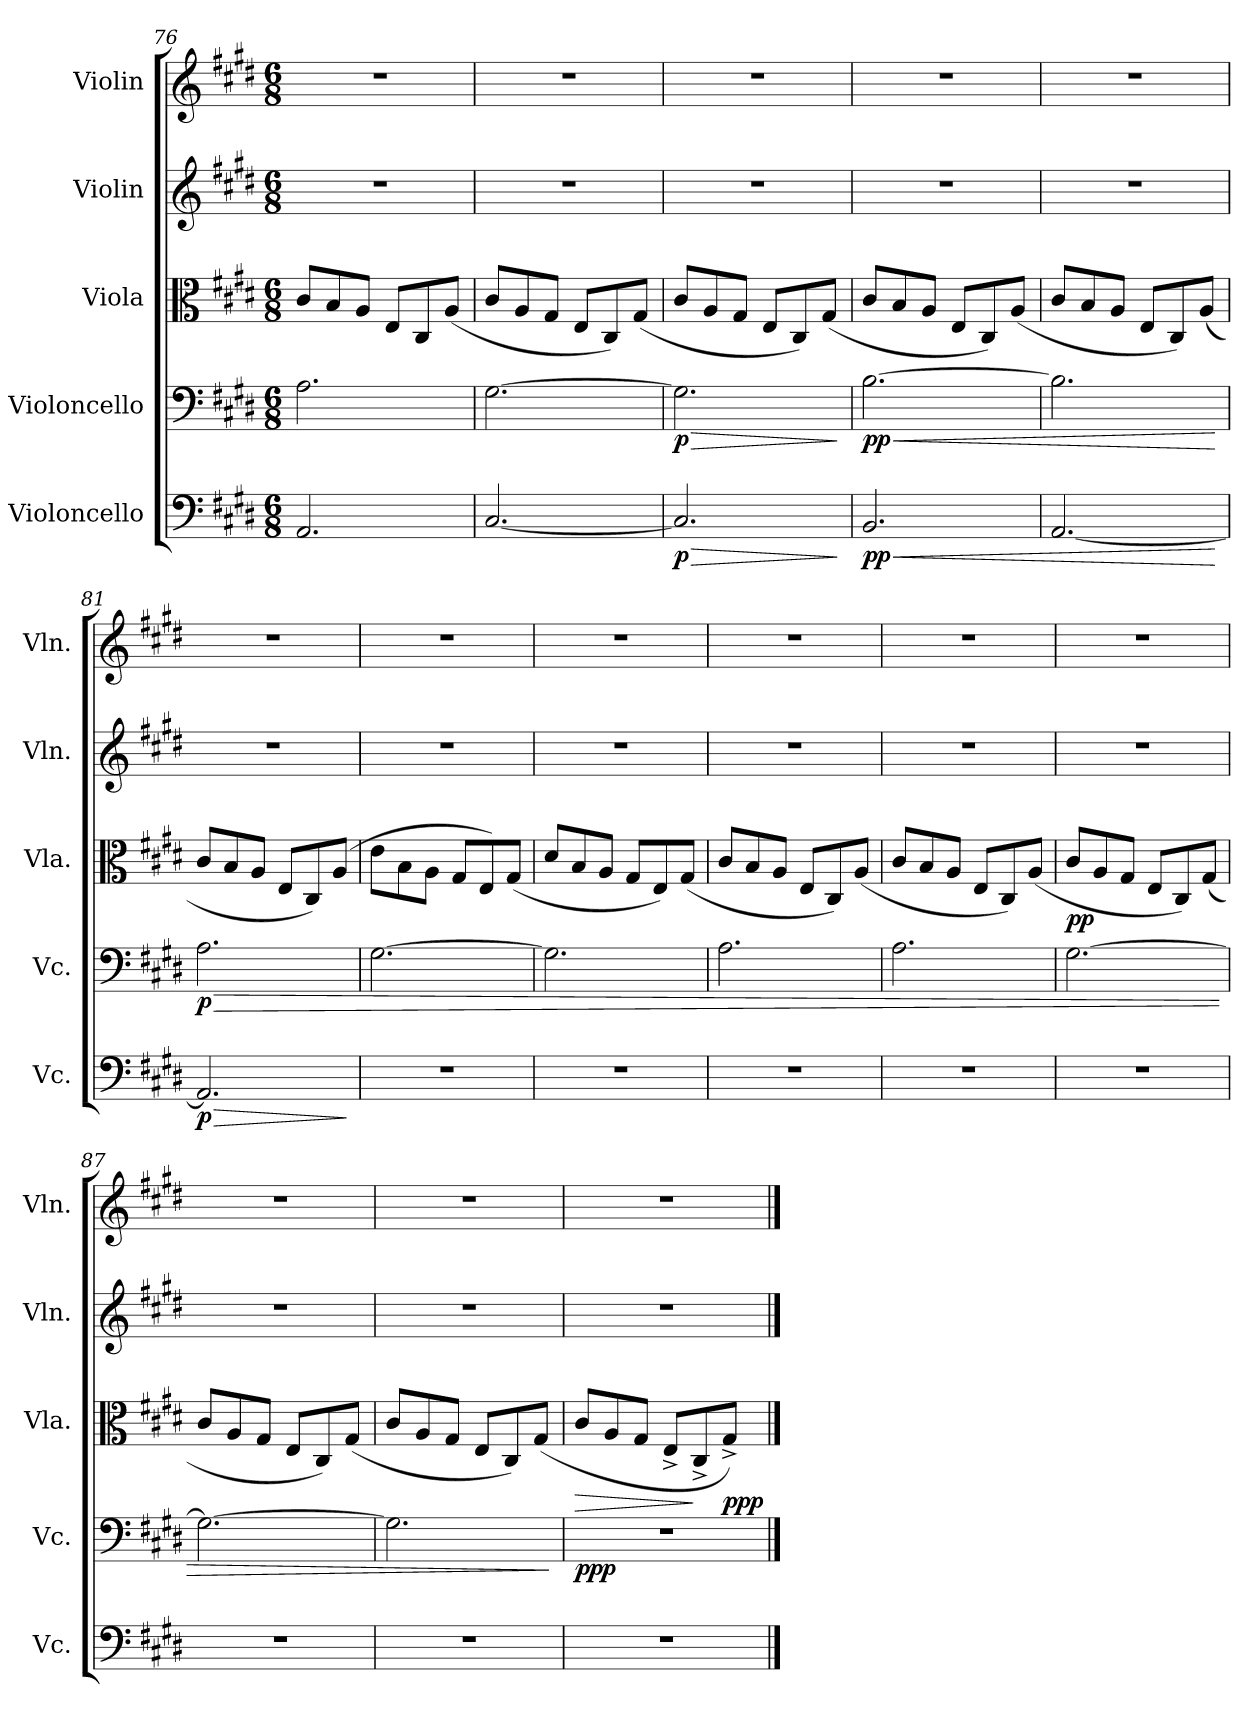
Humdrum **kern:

**kern	**dynam	**kern	**dynam	**kern	**dynam	**kern	**kern
*part5	*part5	*part4	*part4	*part3	*part3	*part2	*part1
*staff5	*staff5	*staff4	*staff4	*staff3	*staff3	*staff2	*staff1
*I"Violoncello	*	*I"Violoncello	*	*I"Viola	*	*I"Violin	*I"Violin
*I'Vc.	*	*I'Vc.	*	*I'Vla.	*	*I'Vln.	*I'Vln.
*clefF4	*	*clefF4	*	*clefC3	*	*clefG2	*clefG2
*k[f#c#g#d#]	*	*k[f#c#g#d#]	*	*k[f#c#g#d#]	*	*k[f#c#g#d#]	*k[f#c#g#d#]
*M6/8	*	*M6/8	*	*M6/8	*	*M6/8	*M6/8
=76	=76	=76	=76	=76	=76	=76	=76
2.AA/	.	2.A\	.	8c#/L	.	2.r	2.r
.	.	.	.	8B/	.	.	.
.	.	.	.	8A/J	.	.	.
.	.	.	.	8E/L	.	.	.
.	.	.	.	8C#/	.	.	.
.	.	.	.	(8A/J	.	.	.
=77	=77	=77	=77	=77	=77	=77	=77
[2.C#/	.	[2.G#\	.	8c#/L	.	2.r	2.r
.	.	.	.	8A/	.	.	.
.	.	.	.	8G#/J	.	.	.
.	.	.	.	8E/L	.	.	.
.	.	.	.	8C#/)	.	.	.
.	.	.	.	(8G#/J	.	.	.
!!LO:PB:g=z
=78	=78	=78	=78	=78	=78	=78	=78
!	!LO:HP:b	!	!LO:HP:b	!	!	!	!
!	!LO:DY:n=1:b	!	!LO:DY:n=1:b	!	!	!	!
2.C#/]	> p	2.G#\]	> p	8c#/L	.	2.r	2.r
.	.	.	.	8A/	.	.	.
.	.	.	.	8G#/J	.	.	.
.	.	.	.	8E/L	.	.	.
.	.	.	.	8C#/)	.	.	.
.	.	.	.	(8G#/J	.	.	.
.	]	.	]	.	.	.	.
=79	=79	=79	=79	=79	=79	=79	=79
!	!LO:HP:b	!	!LO:HP:b	!	!	!	!
!	!LO:DY:n=1:b	!	!LO:DY:n=1:b	!	!	!	!
2.BB/	< pp	[2.B\	< pp	8c#/L	.	2.r	2.r
.	.	.	.	8B/	.	.	.
.	.	.	.	8A/J	.	.	.
.	.	.	.	8E/L	.	.	.
.	.	.	.	8C#/)	.	.	.
.	.	.	.	(8A/J	.	.	.
=80	=80	=80	=80	=80	=80	=80	=80
[2.AA/	.	2.B\]	.	8c#/L	.	2.r	2.r
.	.	.	.	8B/	.	.	.
.	.	.	.	8A/J	.	.	.
.	.	.	.	8E/L	.	.	.
.	.	.	.	8C#/)	.	.	.
.	.	.	.	(8A/J	.	.	.
.	[	.	[	.	.	.	.
=81	=81	=81	=81	=81	=81	=81	=81
!	!LO:HP:b	!	!LO:HP:b	!	!	!	!
!	!LO:DY:n=1:b	!	!LO:DY:n=1:b	!	!	!	!
2.AA/]	> p	2.A\	> p	8c#/L	.	2.r	2.r
.	.	.	.	8B/	.	.	.
.	.	.	.	8A/J	.	.	.
.	.	.	.	8E/L	.	.	.
.	.	.	.	8C#/)	.	.	.
.	.	.	.	(>8A/J	.	.	.
.	]	.	.	.	.	.	.
=82	=82	=82	=82	=82	=82	=82	=82
2.r	.	[2.G#\	.	8e\L	.	2.r	2.r
.	.	.	.	8B\	.	.	.
.	.	.	.	8A\J	.	.	.
.	.	.	.	8G#/L	.	.	.
.	.	.	.	8E/)	.	.	.
.	.	.	.	(8G#/J	.	.	.
=83	=83	=83	=83	=83	=83	=83	=83
2.r	.	2.G#\]	.	8d#/L	.	2.r	2.r
.	.	.	.	8B/	.	.	.
.	.	.	.	8A/J	.	.	.
.	.	.	.	8G#/L	.	.	.
.	.	.	.	8E/)	.	.	.
.	.	.	.	(8G#/J	.	.	.
!!LO:LB:g=z
=84	=84	=84	=84	=84	=84	=84	=84
2.r	.	2.A\	.	8c#/L	.	2.r	2.r
.	.	.	.	8B/	.	.	.
.	.	.	.	8A/J	.	.	.
.	.	.	.	8E/L	.	.	.
.	.	.	.	8C#/)	.	.	.
.	.	.	.	(8A/J	.	.	.
=85	=85	=85	=85	=85	=85	=85	=85
2.r	.	2.A\	.	8c#/L	.	2.r	2.r
.	.	.	.	8B/	.	.	.
.	.	.	.	8A/J	.	.	.
.	.	.	.	8E/L	.	.	.
.	.	.	.	8C#/)	.	.	.
.	.	.	.	(8A/J	.	.	.
=86	=86	=86	=86	=86	=86	=86	=86
!	!	!	!	!	!LO:DY:b	!	!
2.r	.	[2.G#\	.	8c#/L	pp	2.r	2.r
.	.	.	.	8A/	.	.	.
.	.	.	.	8G#/J	.	.	.
.	.	.	.	8E/L	.	.	.
.	.	.	.	8C#/)	.	.	.
.	.	.	.	(8G#/J	.	.	.
=87	=87	=87	=87	=87	=87	=87	=87
2.r	.	2.G#\_	.	8c#/L	.	2.r	2.r
.	.	.	.	8A/	.	.	.
.	.	.	.	8G#/J	.	.	.
.	.	.	.	8E/L	.	.	.
.	.	.	.	8C#/)	.	.	.
.	.	.	.	(8G#/J	.	.	.
=88	=88	=88	=88	=88	=88	=88	=88
2.r	.	2.G#\]	.	8c#/L	.	2.r	2.r
.	.	.	.	8A/	.	.	.
.	.	.	.	8G#/J	.	.	.
.	.	.	.	8E/L	.	.	.
.	.	.	.	8C#/)	.	.	.
.	.	.	.	(8G#/J	.	.	.
.	.	.	]	.	.	.	.
=89	=89	=89	=89	=89	=89	=89	=89
*	*	*	*	*	*	*	*MM70
!	!	!	!LO:DY:b	!	!LO:HP:b	!	!
2.r	.	2.r	ppp	8c#/L	>	2.r	2.r
.	.	.	.	8A/	.	.	.
.	.	.	.	8G#/J	.	.	.
.	.	.	.	8E^/L	.	.	.
.	.	.	.	8C#^/	]	.	.
!	!	!	!	!	!LO:DY:b	!	!
.	.	.	.	8G#^/J)	ppp	.	.
==	==	==	==	==	==	==	==
*-	*-	*-	*-	*-	*-	*-	*-
